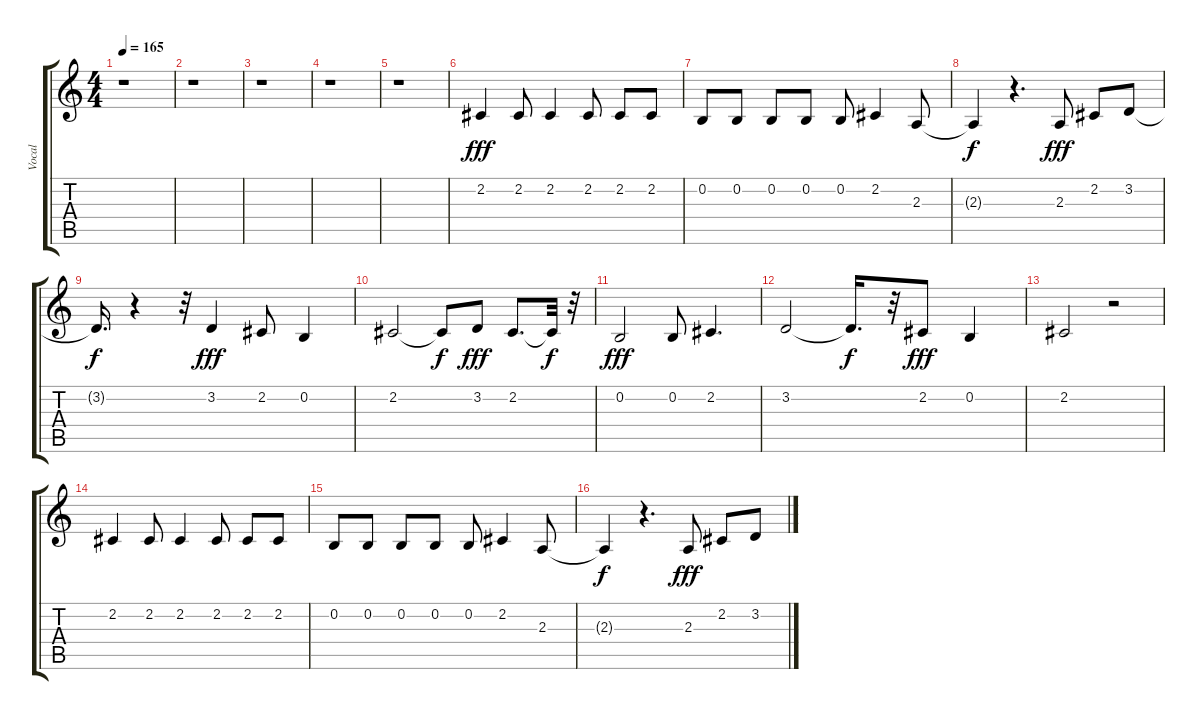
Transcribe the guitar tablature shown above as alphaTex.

\track ("Vocal" "Vocal") {instrument altosax}
\staff {score tabs}
\tuning (E4 B3 G3 D3 A2 E2) {hide}
\ts (4 4)
\tempo 165
\clef g2
\ks c
r.1{dy f} |
r.1 |
r.1 |
r.1 |
r.1 |
2.2.4{dy fff} 2.2.8 2.2.4 2.2.8 2.2.8 2.2.8 |
0.2.8 0.2.8 0.2.8 0.2.8 0.2.8 2.2.4 2.3.8 |
2.3{t}.4{dy f} r.4{d} 2.3.8{dy fff} 2.2.8 3.2.8 |
3.2{t}.16{d dy f} r.4 r.32 3.2.4{dy fff} 2.2.8 0.2.4 |
2.2.2 2.2{t}.8{dy f} 3.2.8{dy fff} 2.2.8{d} 2.2{t}.32{dy f} r.32 |
0.2.2{dy fff} 0.2.8 2.2.4{d} |
3.2.2 3.2{t}.16{d dy f} r.32 2.2.8{dy fff} 0.2.4 |
2.2.2 r.2 |
2.2.4 2.2.8 2.2.4 2.2.8 2.2.8 2.2.8 |
0.2.8 0.2.8 0.2.8 0.2.8 0.2.8 2.2.4 2.3.8 |
2.3{t}.4{dy f} r.4{d} 2.3.8{dy fff} 2.2.8 3.2.8
